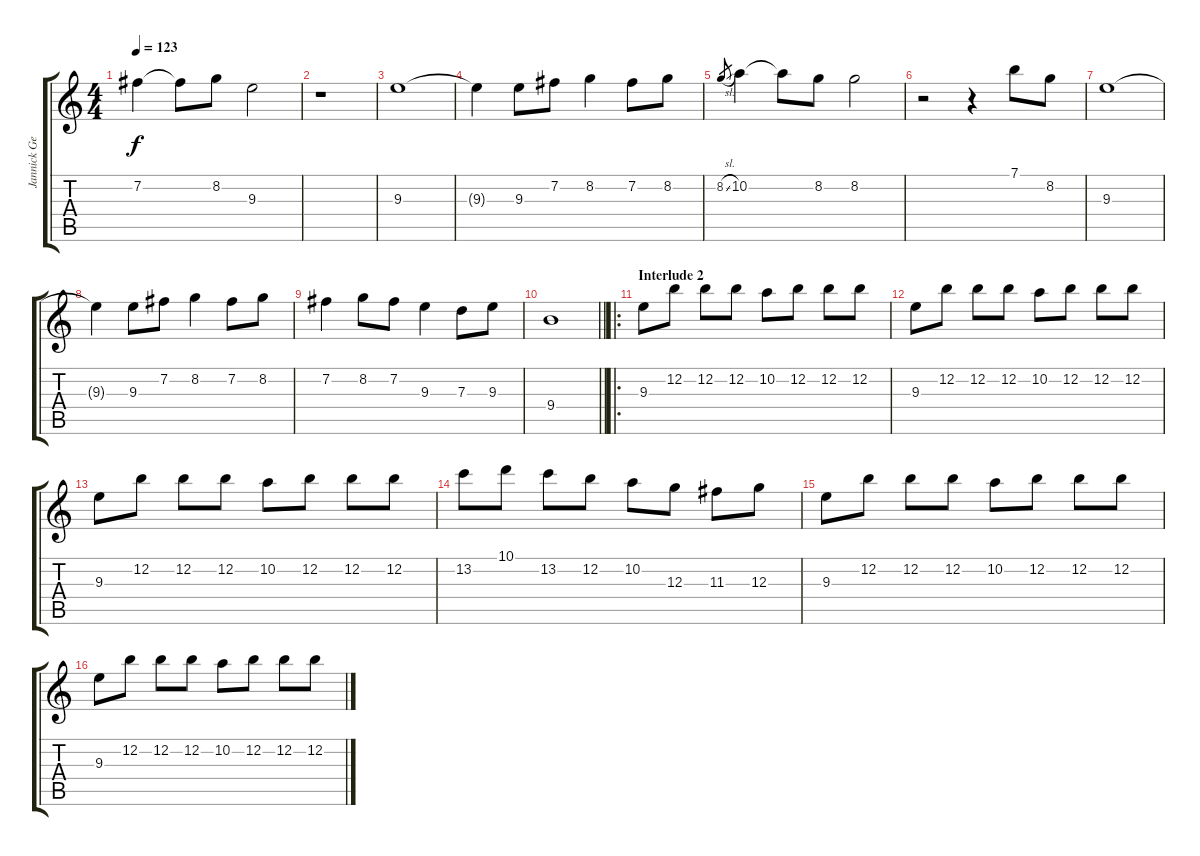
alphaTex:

\track ("Jannick Gers" "Jannick Ge") {instrument distortionguitar}
\staff {score tabs}
\tuning (E4 B3 G3 D3 A2 E2) {hide}
\ts (4 4)
\tempo 123
\clef g2
\ks c
7.2.4{dy f} 7.2{t}.8 8.2.8 9.3.2 |
r.1 |
9.3.1 |
9.3{t}.4 9.3.8 7.2.8 8.2.4 7.2.8 8.2.8 |
8.2{sl}.8{gr} 10.2.4 10.2{t}.8 8.2.8 8.2.2 |
r.2 r.4 7.1.8 8.2.8 |
9.3.1 |
9.3{t}.4 9.3.8 7.2.8 8.2.4 7.2.8 8.2.8 |
7.2.4 8.2.8 7.2.8 9.3.4 7.3.8 9.3.8 |
\barLineRight lightlight
9.4.1 |
\ro
\section ("" "Interlude 2")
9.3.8{volume 10} 12.2.8 12.2.8 12.2.8 10.2.8 12.2.8 12.2.8 12.2.8 |
9.3.8 12.2.8 12.2.8 12.2.8 10.2.8 12.2.8 12.2.8 12.2.8 |
9.3.8 12.2.8 12.2.8 12.2.8 10.2.8 12.2.8 12.2.8 12.2.8 |
13.2.8 10.1.8 13.2.8 12.2.8 10.2.8 12.3.8 11.3.8 12.3.8 |
9.3.8 12.2.8 12.2.8 12.2.8 10.2.8 12.2.8 12.2.8 12.2.8 |
9.3.8 12.2.8 12.2.8 12.2.8 10.2.8 12.2.8 12.2.8 12.2.8
